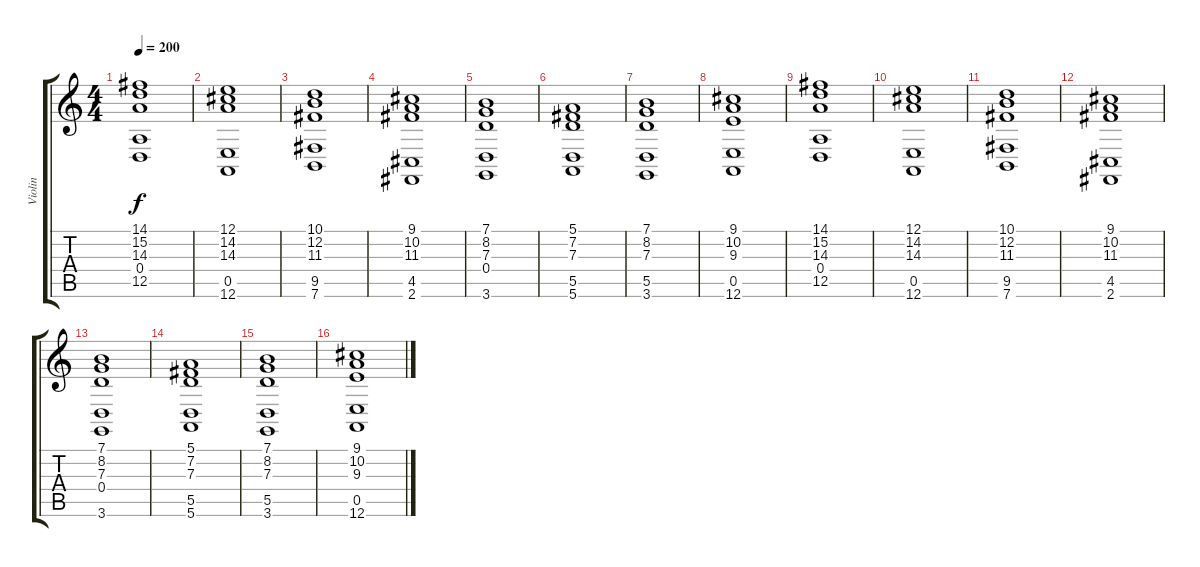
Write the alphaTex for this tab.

\track ("Violin" "Violin") {instrument violin}
\staff {score tabs}
\tuning (E4 B3 G3 D3 A2 E2) {hide}
\ts (4 4)
\tempo 200
\clef g2
\ks c
(14.1 15.2 14.3 0.4 12.5).1{dy f} |
(12.1 14.2 14.3 0.5 12.6).1 |
(10.1 12.2 11.3 9.5 7.6).1 |
(9.1 10.2 11.3 4.5 2.6).1 |
(7.1 8.2 7.3 0.4 3.6).1 |
(5.1 7.2 7.3 5.5 5.6).1 |
(7.1 8.2 7.3 5.5 3.6).1 |
(9.1 10.2 9.3 0.5 12.6).1 |
(14.1 15.2 14.3 0.4 12.5).1 |
(12.1 14.2 14.3 0.5 12.6).1 |
(10.1 12.2 11.3 9.5 7.6).1 |
(9.1 10.2 11.3 4.5 2.6).1 |
(7.1 8.2 7.3 0.4 3.6).1 |
(5.1 7.2 7.3 5.5 5.6).1 |
(7.1 8.2 7.3 5.5 3.6).1 |
(9.1 10.2 9.3 0.5 12.6).1
